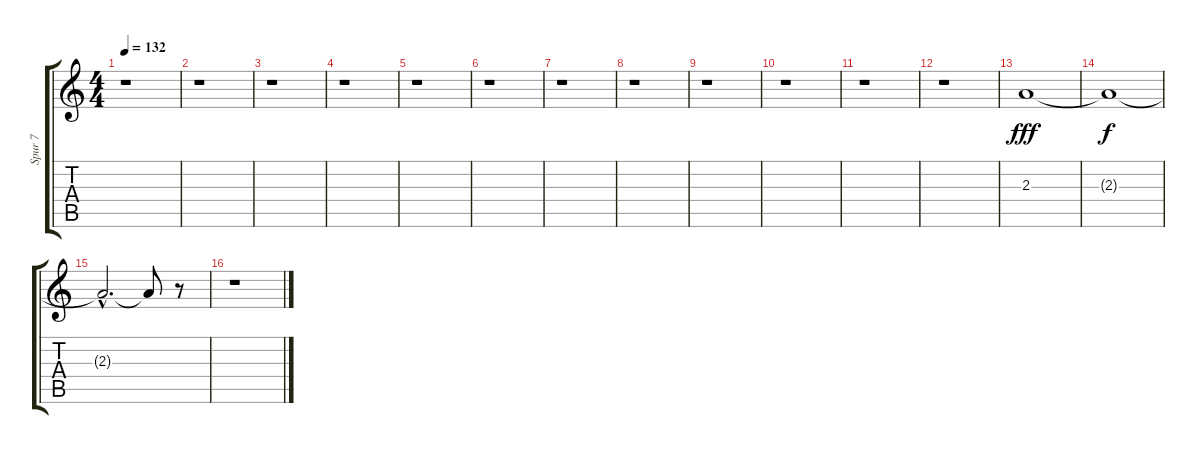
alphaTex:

\track ("Spur 7" "Spur 7") {instrument electricguitarclean}
\staff {score tabs}
\tuning (E4 B3 G3 D3 A2 E2) {hide}
\ts (4 4)
\tempo 132
\clef g2
\ks c
r.1{dy f} |
r.1 |
r.1 |
r.1 |
r.1 |
r.1 |
r.1 |
r.1 |
r.1 |
r.1 |
r.1 |
r.1 |
2.3.1{dy fff} |
2.3{t}.1{dy f} |
2.3{hac t}.2{d} 2.3{t}.8 r.8 |
r.1
